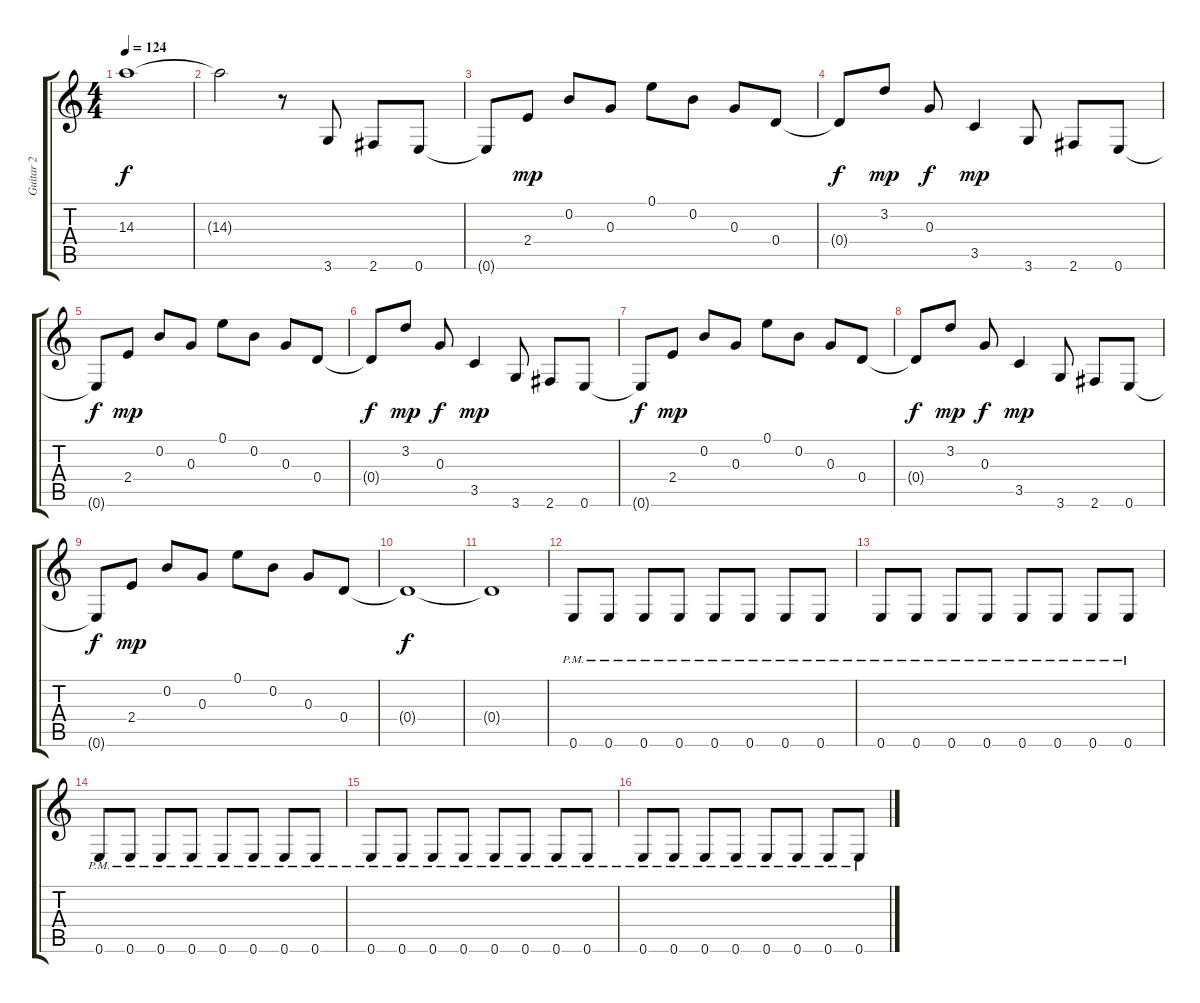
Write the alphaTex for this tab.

\track ("Guitar 2" "Guitar 2") {instrument overdrivenguitar}
\staff {score tabs}
\tuning (E4 B3 G3 D3 A2 E2) {hide}
\ts (4 4)
\tempo 124
\clef g2
\ks c
14.3.1{dy f} |
14.3{t}.2 r.8 3.6.8{volume 12 instrument electricguitarclean} 2.6.8 0.6.8 |
0.6{t}.8 2.4.8{dy mp} 0.2.8 0.3.8 0.1.8 0.2.8 0.3.8 0.4.8 |
0.4{t}.8{dy f} 3.2.8{dy mp} 0.3.8{dy f} 3.5.4{dy mp} 3.6.8 2.6.8 0.6.8 |
0.6{t}.8{dy f} 2.4.8{dy mp} 0.2.8 0.3.8 0.1.8 0.2.8 0.3.8 0.4.8 |
0.4{t}.8{dy f} 3.2.8{dy mp} 0.3.8{dy f} 3.5.4{dy mp} 3.6.8 2.6.8 0.6.8 |
0.6{t}.8{dy f} 2.4.8{dy mp} 0.2.8 0.3.8 0.1.8 0.2.8 0.3.8 0.4.8 |
0.4{t}.8{dy f} 3.2.8{dy mp} 0.3.8{dy f} 3.5.4{dy mp} 3.6.8 2.6.8 0.6.8 |
0.6{t}.8{dy f} 2.4.8{dy mp} 0.2.8 0.3.8 0.1.8 0.2.8 0.3.8 0.4.8 |
0.4{t}.1{dy f} |
0.4{t}.1 |
0.6{pm}.8{volume 10 instrument overdrivenguitar} 0.6{pm}.8 0.6{pm}.8 0.6{pm}.8 0.6{pm}.8 0.6{pm}.8 0.6{pm}.8 0.6{pm}.8 |
0.6{pm}.8 0.6{pm}.8 0.6{pm}.8 0.6{pm}.8 0.6{pm}.8 0.6{pm}.8 0.6{pm}.8 0.6{pm}.8 |
0.6{pm}.8 0.6{pm}.8 0.6{pm}.8 0.6{pm}.8 0.6{pm}.8 0.6{pm}.8 0.6{pm}.8 0.6{pm}.8 |
0.6{pm}.8 0.6{pm}.8 0.6{pm}.8 0.6{pm}.8 0.6{pm}.8 0.6{pm}.8 0.6{pm}.8 0.6{pm}.8 |
0.6{pm}.8 0.6{pm}.8 0.6{pm}.8 0.6{pm}.8 0.6{pm}.8 0.6{pm}.8 0.6{pm}.8 0.6{pm}.8
